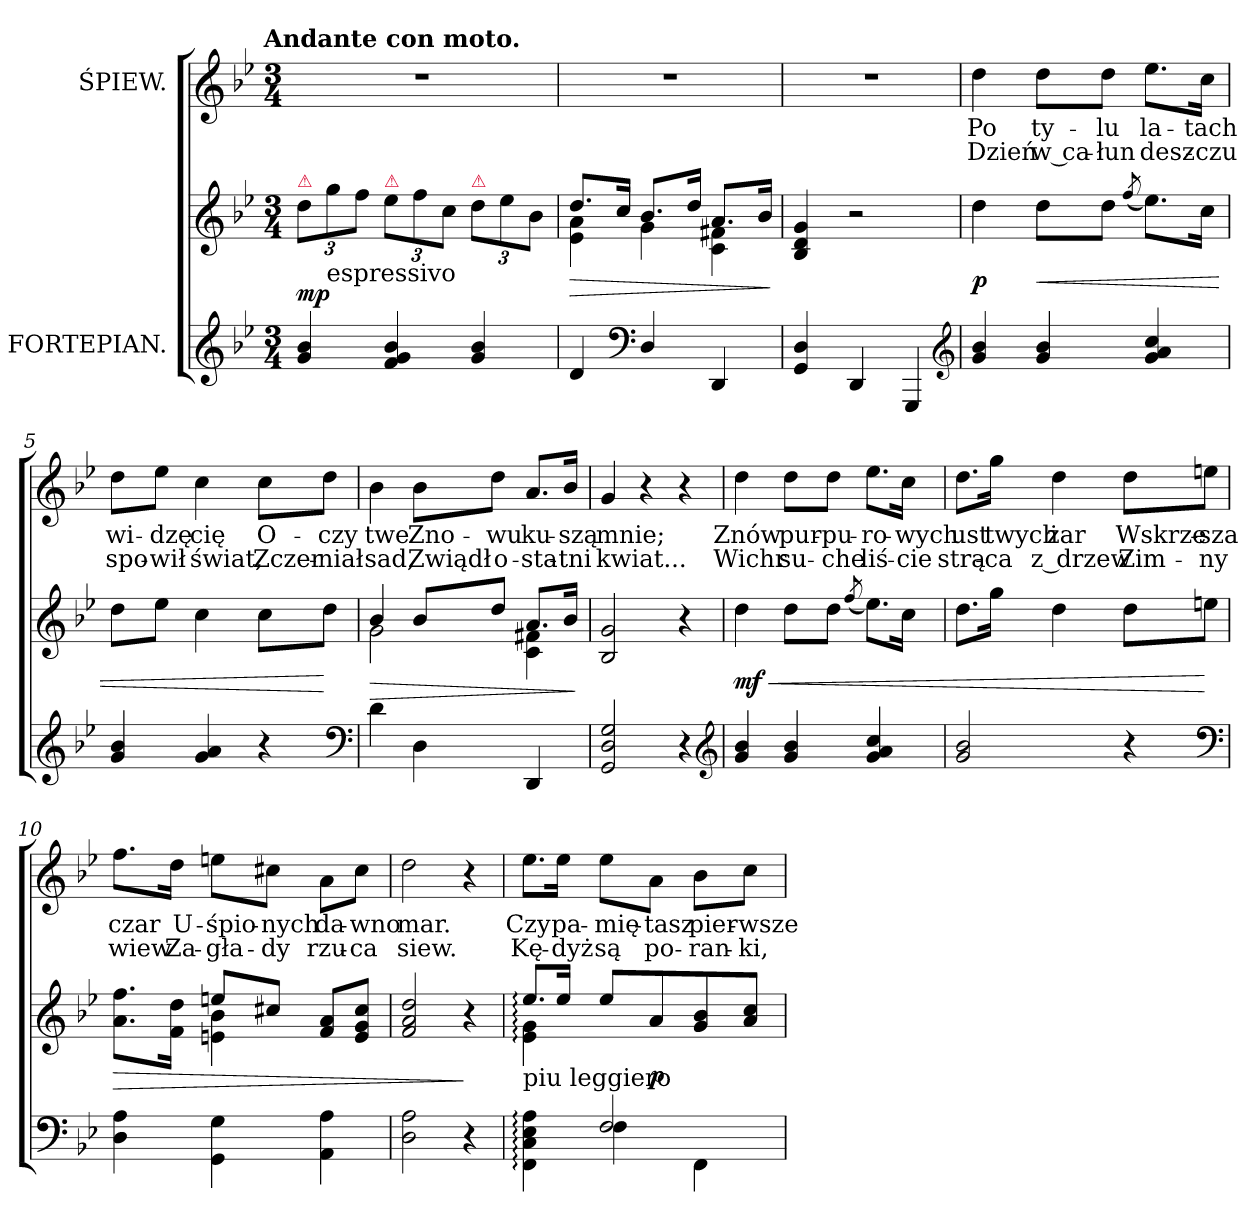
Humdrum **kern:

**kern	**kern	**dynam	**kern	**text	**text
*part2	*part2	*part2	*part1	*part1	*part1
*staff3	*staff2	*staff2/3	*staff1	*staff1	*staff1
*I"FORTEPIAN.	*	*	*I"ŚPIEW.	*	*
*clefG2	*clefG2	*	*clefG2	*	*
*k[b-e-]	*k[b-e-]	*	*k[b-e-]	*	*
*g:	*g:	*	*g:	*	*
!!LO:TX:omd:t=Andante con moto.
*M3/4	*M3/4	*	*M3/4	*	*
*MM72	*MM72	*	*MM72	*	*
=1	=1	=1	=1	=1	=1
!	!LO:TX:a:color=crimson:t=⚠	!	!	!	!
4g/ 4b-/	12dd\L	mp	2.r	.	.
!	!LO:TX:b:t=espressivo	!	!	!	!
.	12gg\	.	.	.	.
.	12ff\J	.	.	.	.
!	!LO:TX:a:color=crimson:t=⚠	!	!	!	!
4f/ 4g/ 4b-/	12ee-\L	.	.	.	.
.	12ff\	.	.	.	.
.	12cc\J	.	.	.	.
!	!LO:TX:a:color=crimson:t=⚠	!	!	!	!
4g/ 4b-/	12dd\L	.	.	.	.
.	12ee-\	.	.	.	.
.	12b-\J	.	.	.	.
=2	=2	=2	=2	=2	=2
*	*^	*	*	*	*
4d/	8.dd/L	4e-\ 4a\	>	2.r	.	.
.	16cc/Jk	.	.	.	.	.
*clefF4	*	*	*	*	*	*
4D/	8.b-/L	4g\	.	.	.	.
.	16dd/Jk	.	.	.	.	.
4DD/	8.a/L	4c\ 4f#X\	.	.	.	.
.	16b-/Jk	.	.	.	.	.
*	*v	*v	*	*	*	*
.	.	]	.	.	.
=3	=3	=3	=3	=3	=3
4GG/ 4D/	4B-/ 4d/ 4g/	.	2.r	.	.
4DD/	2r	.	.	.	.
4GGG/	.	.	.	.	.
*clefG2	*	*	*	*	*
=4	=4	=4	=4	=4	=4
4g/ 4b-/	4dd\	p	4dd\	Po	Dzień
4g/ 4b-/	8dd\L	<	8dd\L	ty-	w ca-
.	8dd\J	.	8dd\J	-lu	-łun
.	(8qff/	.	.	.	.
4g/ 4a/ 4cc/	8.ee-\L)	.	8.ee-\L	la-	desz-
.	16cc\Jk	.	16cc\Jk	-tach	-czu
=5	=5	=5	=5	=5	=5
4g/ 4b-/	8dd\L	.	8dd\L	wi-	spo-
.	8ee-\J	.	8ee-\J	-dzę	-wił
4g/ 4a/	4cc\	.	4cc\	cię	świat,
4r	8cc\L	.	8cc\L	O-	Zczer-
.	8dd\J	[	8dd\J	-czy	-niał
*clefF4	*	*	*	*	*
=6	=6	=6	=6	=6	=6
*	*^	*	*	*	*
4d\	4b-/	2g\	>	4b-\	twe	sad,
4D\	8b-/L	.	.	8b-\L	Zno-	Zwiądł
.	8dd/J	.	.	8dd\J	-wu	o-
4DD/	8.a/L	4c\ 4f#X\	.	8.a/L	ku-	-sta-
.	16b-/Jk	.	.	16b-/Jk	-szą	-tni
*	*v	*v	*	*	*	*
.	.	]	.	.	.
=7	=7	=7	=7	=7	=7
2GG/ 2D/ 2G/	2B-/ 2g/	.	4g/	mnie;	kwiat...
.	.	.	4r	.	.
4r	4r	.	4r	.	.
*clefG2	*	*	*	*	*
=8	=8	=8	=8	=8	=8
4g/ 4b-/	4dd\	< mf	4dd\	Znów	Wichr
4g/ 4b-/	8dd\L	.	8dd\L	pur-	su-
.	8dd\J	.	8dd\J	-pu-	-che
.	(8qff/	.	.	.	.
4g/ 4a/ 4cc/	8.ee-\L)	.	8.ee-\L	-ro-	liś-
.	16cc\Jk	.	16cc\Jk	-wych	-cie
=9	=9	=9	=9	=9	=9
2g/ 2b-/	8.dd\L	.	8.dd\L	ust	strą-
.	16gg\Jk	.	16gg\Jk	twych	-ca
.	4dd\	.	4dd\	żar	z drzew
4r	8dd\L	.	8dd\L	Wskrze-	Zim-
.	8een\J	[	8een\J	-sza	-ny
*clefF4	*	*	*	*	*
=10	=10	=10	=10	=10	=10
*	*^	*	*	*	*
4D\ 4A\	8.a\ 8.ff\L	4ryy	>	8.ff\L	czar	wiew
.	16f\ 16dd\Jk	.	.	16dd\Jk	U-	Za-
4GG\ 4G\	8een/L	4en\ 4b-\	.	8een\L	-śpio-	-gła-
.	8cc#X/J	.	.	8cc#X\J	-nych	-dy
4AA\ 4A\	8f/ 8a/L	4ryy	.	8a\L	da-	rzu-
.	8e/ 8g/ 8cc#/J	.	.	8cc#\J	-wno	-ca
*	*v	*v	*	*	*	*
=11	=11	=11	=11	=11	=11
2D\ 2A\	2f/ 2a/ 2dd/	.	2dd\	mar.	siew.
4r	4r	]	4r	.	.
=12	=12	=12	=12	=12	=12
*^	*^	*	*	*	*
!	!	!LO:TX:b:t=piu leggiero	!	!	!	!	!
4FF:\ 4C:\ 4E-:\ 4A:\	4ryy	8.ee-:/L	4e-:\ 4g:\	.	8.ee-\L	Czy	Kę-
.	.	16ee-/Jk	.	.	16ee-\Jk	pa-	-dyż
2F/	4F\	8ee-/L	4ryy	.	8ee-\L	-mię-	są
.	.	8a/	.	p	8a\J	-tasz	po-
.	4FF\	8g/ 8b-/	4ryy	.	8b-\L	pier-	-ran-
.	.	8a/ 8cc/J	.	.	8cc\J	-wsze	-ki,
*v	*v	*	*	*	*	*	*
*	*v	*v	*	*	*	*
=	=	=	=	=	=
*-	*-	*-	*-	*-	*-
